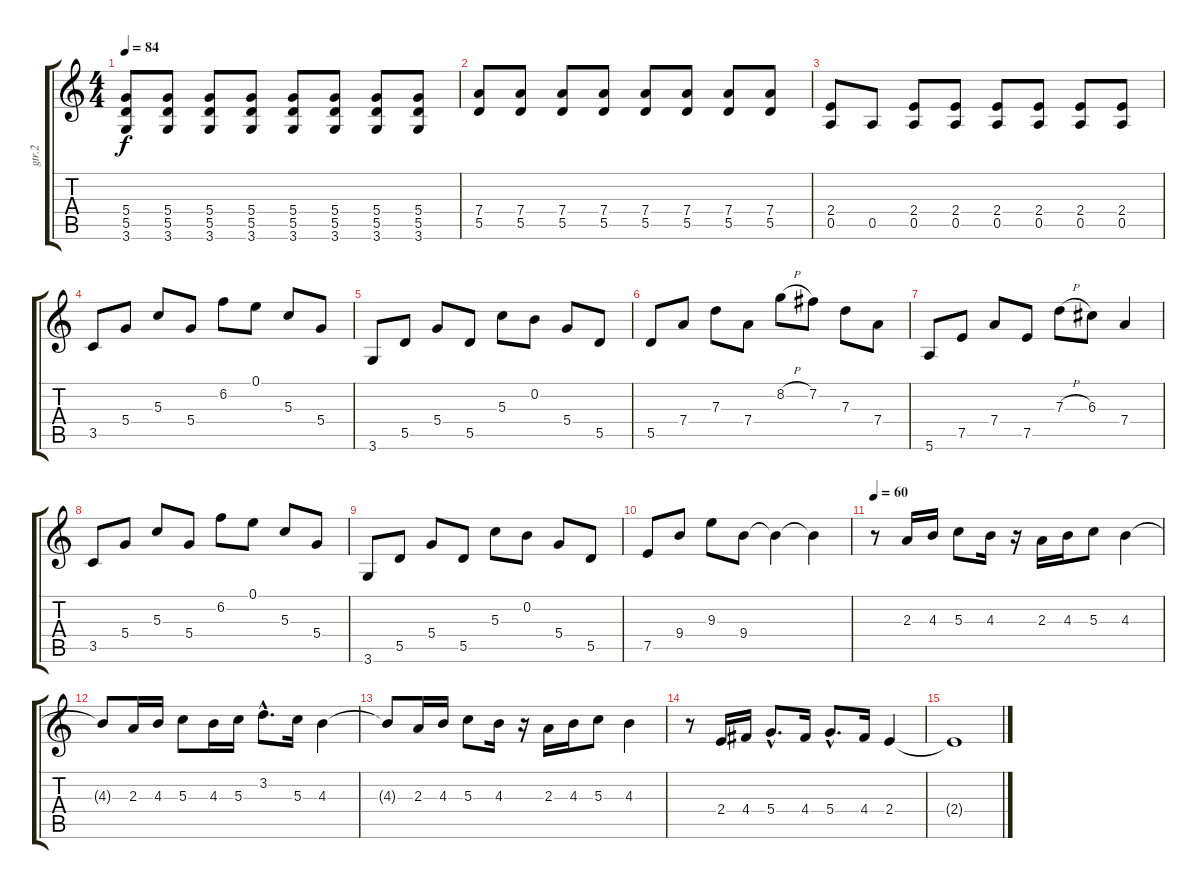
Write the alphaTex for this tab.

\track ("gtr.2" "gtr.2") {instrument acousticguitarsteel}
\staff {score tabs}
\tuning (E4 B3 G3 D3 A2 E2) {hide}
\ts (4 4)
\tempo 84
\clef g2
\ks c
(5.4 5.5 3.6).8{dy f} (5.4 5.5 3.6).8 (5.4 5.5 3.6).8 (5.4 5.5 3.6).8 (5.4 5.5 3.6).8 (5.4 5.5 3.6).8 (5.4 5.5 3.6).8 (5.4 5.5 3.6).8 |
(7.4 5.5).8 (7.4 5.5).8 (7.4 5.5).8 (7.4 5.5).8 (7.4 5.5).8 (7.4 5.5).8 (7.4 5.5).8 (7.4 5.5).8 |
(2.4 0.5).8 0.5.8 (2.4 0.5).8 (2.4 0.5).8 (2.4 0.5).8 (2.4 0.5).8 (2.4 0.5).8 (2.4 0.5).8 |
3.5.8{instrument acousticguitarsteel} 5.4.8 5.3.8 5.4.8 6.2.8 0.1.8 5.3.8 5.4.8 |
3.6.8 5.5.8 5.4.8 5.5.8 5.3.8 0.2.8 5.4.8 5.5.8 |
5.5.8 7.4.8 7.3.8 7.4.8 8.2{h}.8 7.2.8 7.3.8 7.4.8 |
5.6.8 7.5.8 7.4.8 7.5.8 7.3{h}.8 6.3.8 7.4.4 |
3.5.8 5.4.8 5.3.8 5.4.8 6.2.8 0.1.8 5.3.8 5.4.8 |
3.6.8 5.5.8 5.4.8 5.5.8 5.3.8 0.2.8 5.4.8 5.5.8 |
7.5.8 9.4.8 9.3.8 9.4.8 9.4{t}.4 9.4{t}.4 |
\tempo 60
r.8 2.3.16 4.3.16 5.3.8 4.3.16 r.16 2.3.16 4.3.16 5.3.8 4.3.4 |
4.3{t}.8 2.3.16 4.3.16 5.3.8 4.3.16 5.3.16 3.2{hac}.8{d} 5.3.16 4.3.4 |
4.3{t}.8 2.3.16 4.3.16 5.3.8 4.3.16 r.16 2.3.16 4.3.16 5.3.8 4.3.4 |
r.8 2.4.16 4.4.16 5.4{hac}.8{d} 4.4.16 5.4{hac}.8{d} 4.4.16 2.4.4 |
2.4{t}.1
